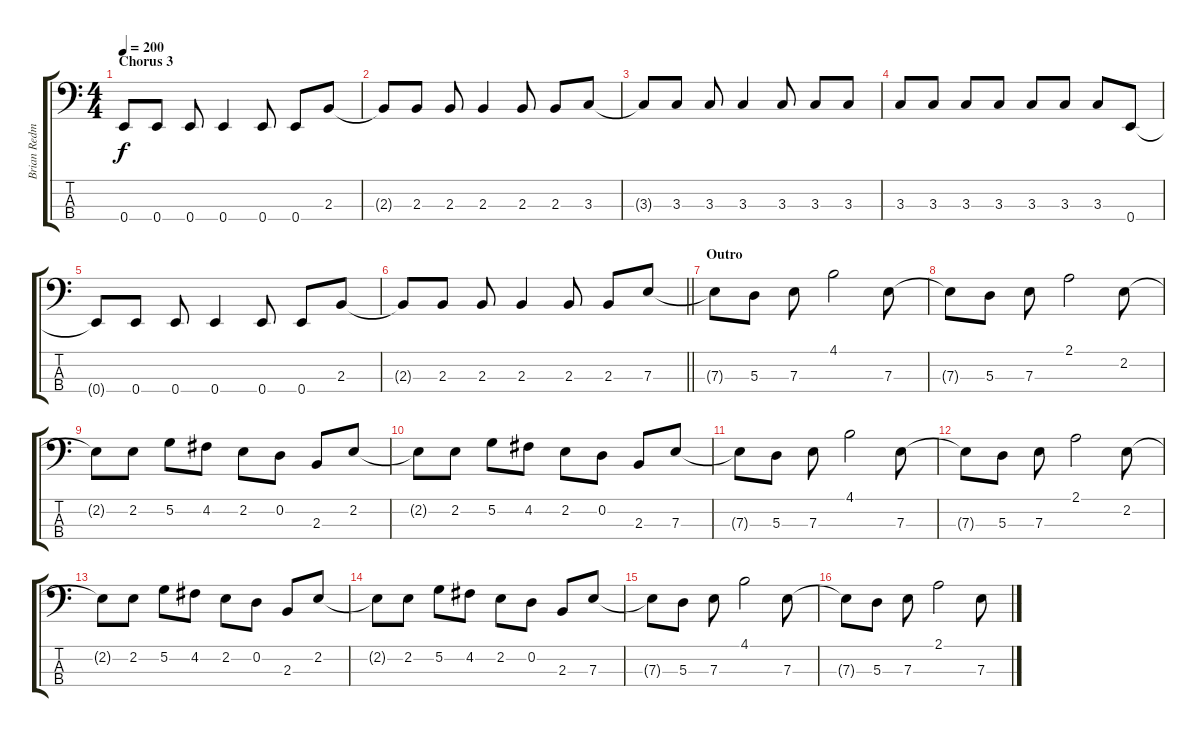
\track ("Brian Redman" "Brian Redm") {instrument electricbassfinger}
\staff {score tabs}
\tuning (G2 D2 A1 E1) {hide}
\ts (4 4)
\section ("" "Chorus 3")
\tempo 200
\clef f4
\ks c
0.4{t}.8{dy f} 0.4.8 0.4.8 0.4.4 0.4.8 0.4.8 2.3.8 |
2.3{t}.8 2.3.8 2.3.8 2.3.4 2.3.8 2.3.8 3.3.8 |
3.3{t}.8 3.3.8 3.3.8 3.3.4 3.3.8 3.3.8 3.3.8 |
3.3.8 3.3.8 3.3.8 3.3.8 3.3.8 3.3.8 3.3.8 0.4.8 |
0.4{t}.8 0.4.8 0.4.8 0.4.4 0.4.8 0.4.8 2.3.8 |
\barLineRight lightlight
2.3{t}.8 2.3.8 2.3.8 2.3.4 2.3.8 2.3.8 7.3.8 |
\section ("" "Outro")
7.3{t}.8 5.3.8 7.3.8 4.1.2 7.3.8 |
7.3{t}.8 5.3.8 7.3.8 2.1.2 2.2.8 |
2.2{t}.8 2.2.8 5.2.8 4.2.8 2.2.8 0.2.8 2.3.8 2.2.8 |
2.2{t}.8 2.2.8 5.2.8 4.2.8 2.2.8 0.2.8 2.3.8 7.3.8 |
7.3{t}.8 5.3.8 7.3.8 4.1.2 7.3.8 |
7.3{t}.8 5.3.8 7.3.8 2.1.2 2.2.8 |
2.2{t}.8 2.2.8 5.2.8 4.2.8 2.2.8 0.2.8 2.3.8 2.2.8 |
2.2{t}.8 2.2.8 5.2.8 4.2.8 2.2.8 0.2.8 2.3.8 7.3.8 |
7.3{t}.8 5.3.8 7.3.8 4.1.2 7.3.8 |
7.3{t}.8 5.3.8 7.3.8 2.1.2 7.3.8
